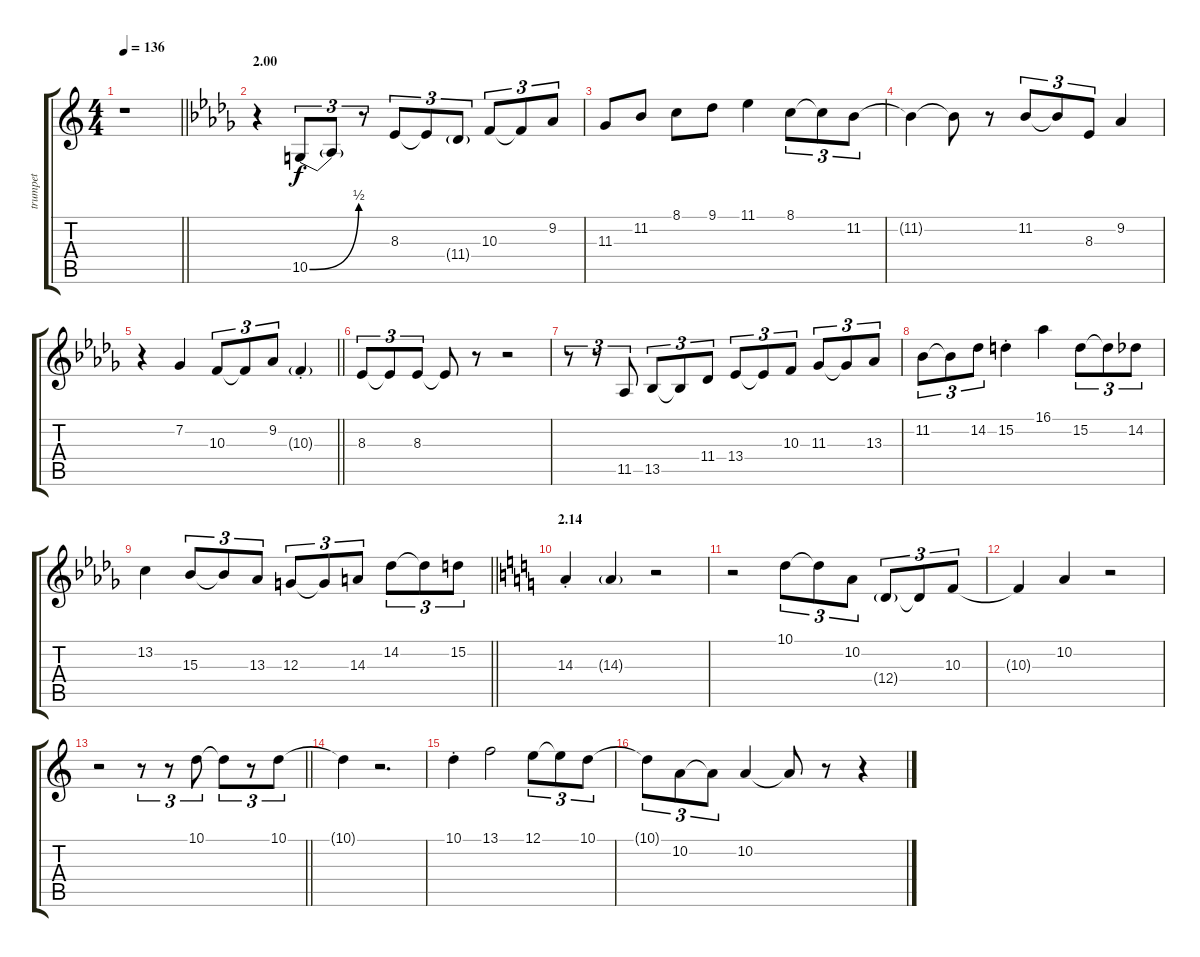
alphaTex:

\track ("trumpet" "trumpet") {instrument trumpet}
\staff {score tabs}
\tuning (E4 B3 G3 D3 A2 E2) {hide}
\ts (4 4)
\tempo 136
\clef g2
\barLineRight lightlight
\ks c
r.1{dy f} |
\section ("" "2.00")
\ks db
r.4 10.5{be (bend 0 0 60 2)}.8{tu (3 2)} 10.5{t}.8{tu (3 2)} r.8{tu (3 2)} 8.3.8{tu (3 2)} 8.3{t}.8{tu (3 2)} 11.4{g}.8{tu (3 2)} 10.3.8{tu (3 2)} 10.3{t}.8{tu (3 2)} 9.2.8{tu (3 2)} |
11.3.8 11.2.8 8.1.8 9.1.8 11.1.4 8.1.8{tu (3 2)} 8.1{t}.8{tu (3 2)} 11.2.8{tu (3 2)} |
11.2{t}.4 11.2{t}.8 r.8 11.2.8{tu (3 2)} 11.2{t}.8{tu (3 2)} 8.3.8{tu (3 2)} 9.2.4 |
\barLineRight lightlight
r.4 7.2.4 10.3.8{tu (3 2)} 10.3{t}.8{tu (3 2)} 9.2.8{tu (3 2)} 10.3{g st}.4 |
8.3.8{tu (3 2)} 8.3{t}.8{tu (3 2)} 8.3.8{tu (3 2)} 8.3{t}.8 r.8 r.2 |
r.8{tu (3 2)} r.8{tu (3 2)} 11.5.8{tu (3 2)} 13.5.8{tu (3 2)} 13.5{t}.8{tu (3 2)} 11.4.8{tu (3 2)} 13.4.8{tu (3 2)} 13.4{t}.8{tu (3 2)} 10.3.8{tu (3 2)} 11.3.8{tu (3 2)} 11.3{t}.8{tu (3 2)} 13.3.8{tu (3 2)} |
11.2.8{tu (3 2)} 11.2{t}.8{tu (3 2)} 14.2.8{tu (3 2)} 15.2{st}.4 16.1.4 15.2.8{tu (3 2)} 15.2{t}.8{tu (3 2)} 14.2.8{tu (3 2)} |
\barLineRight lightlight
13.2.4 15.3.8{tu (3 2)} 15.3{t}.8{tu (3 2)} 13.3.8{tu (3 2)} 12.3.8{tu (3 2)} 12.3{t}.8{tu (3 2)} 14.3.8{tu (3 2)} 14.2.8{tu (3 2)} 14.2{t}.8{tu (3 2)} 15.2.8{tu (3 2)} |
\section ("" "2.14")
\ks c
14.3{st}.4 14.3{g}.4 r.2 |
r.2 10.1.8{tu (3 2)} 10.1{t}.8{tu (3 2)} 10.2.8{tu (3 2)} 12.4{g}.8{tu (3 2)} 12.4{t}.8{tu (3 2)} 10.3.8{tu (3 2)} |
10.3{t}.4 10.2.4 r.2 |
\barLineRight lightlight
r.2 r.8{tu (3 2)} r.8{tu (3 2)} 10.1.8{tu (3 2)} 10.1{t}.8{tu (3 2)} r.8{tu (3 2)} 10.1.8{tu (3 2)} |
10.1{t}.4 r.2{d} |
10.1{st}.4 13.1.2 12.1.8{tu (3 2)} 12.1{t}.8{tu (3 2)} 10.1.8{tu (3 2)} |
10.1{t}.8{tu (3 2)} 10.2.8{tu (3 2)} 10.2{t}.8{tu (3 2)} 10.2.4 10.2{t}.8 r.8 r.4
